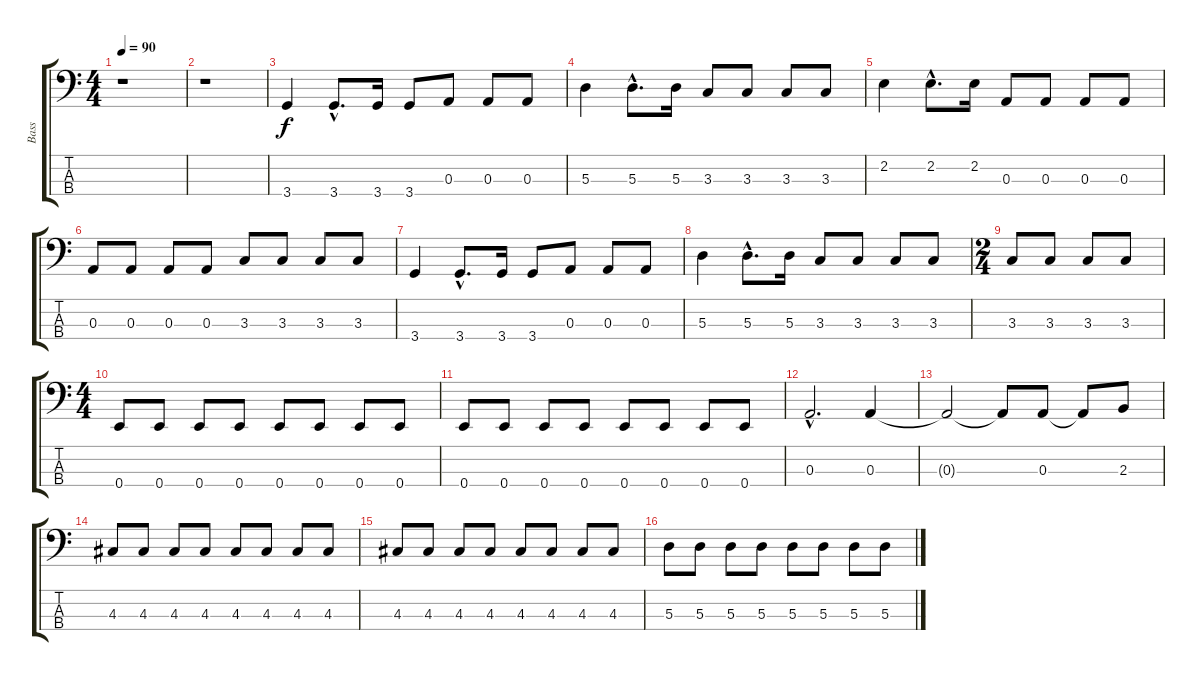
\track ("Bass" "Bass") {instrument electricbassfinger}
\staff {score tabs}
\tuning (G2 D2 A1 E1) {hide}
\ts (4 4)
\tempo 90
\clef f4
\ks c
r.1{dy f instrument electricbassfinger} |
r.1 |
3.4.4 3.4{hac}.8{d} 3.4.16 3.4.8 0.3.8 0.3.8 0.3.8 |
5.3.4 5.3{hac}.8{d} 5.3.16 3.3.8 3.3.8 3.3.8 3.3.8 |
2.2.4 2.2{hac}.8{d} 2.2.16 0.3.8 0.3.8 0.3.8 0.3.8 |
0.3.8 0.3.8 0.3.8 0.3.8 3.3.8 3.3.8 3.3.8 3.3.8 |
3.4.4 3.4{hac}.8{d} 3.4.16 3.4.8 0.3.8 0.3.8 0.3.8 |
5.3.4 5.3{hac}.8{d} 5.3.16 3.3.8 3.3.8 3.3.8 3.3.8 |
\ts (2 4)
3.3.8 3.3.8 3.3.8 3.3.8 |
\ts (4 4)
0.4.8 0.4.8 0.4.8 0.4.8 0.4.8 0.4.8 0.4.8 0.4.8 |
0.4.8 0.4.8 0.4.8 0.4.8 0.4.8 0.4.8 0.4.8 0.4.8 |
0.3{hac}.2{d} 0.3.4 |
0.3{t}.2 0.3{t}.8 0.3.8 0.3{t}.8 2.3.8 |
4.3.8 4.3.8 4.3.8 4.3.8 4.3.8 4.3.8 4.3.8 4.3.8 |
4.3.8 4.3.8 4.3.8 4.3.8 4.3.8 4.3.8 4.3.8 4.3.8 |
5.3.8 5.3.8 5.3.8 5.3.8 5.3.8 5.3.8 5.3.8 5.3.8
